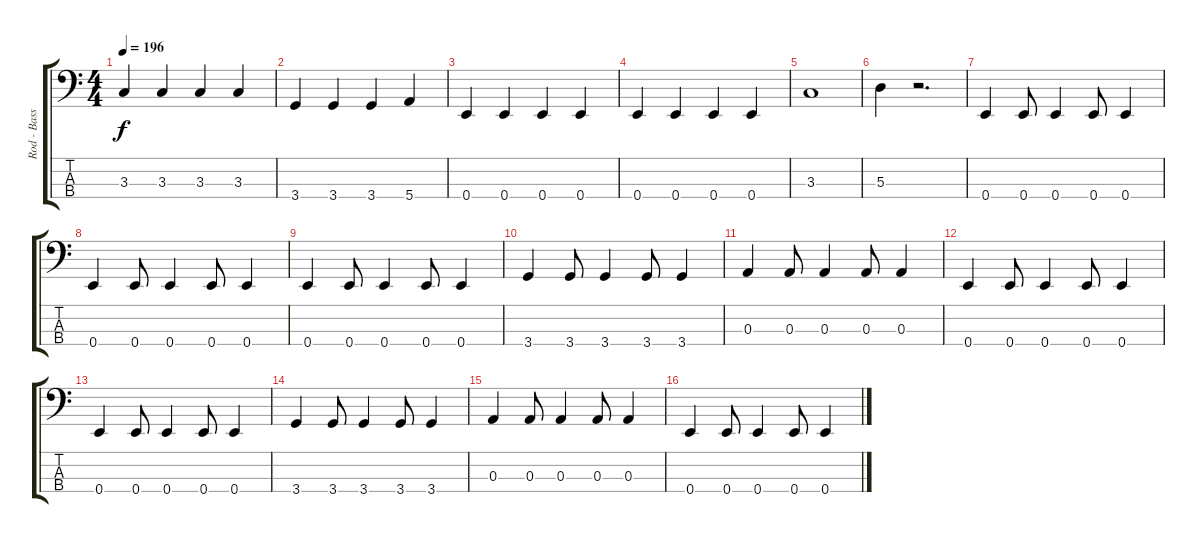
\track ("Rod - Bass" "Rod - Bass") {instrument electricbasspick}
\staff {score tabs}
\tuning (G2 D2 A1 E1) {hide}
\ts (4 4)
\tempo 196
\clef f4
\ks c
3.3.4{dy f} 3.3.4 3.3.4 3.3.4 |
3.4.4 3.4.4 3.4.4 5.4.4 |
0.4.4 0.4.4 0.4.4 0.4.4 |
0.4.4 0.4.4 0.4.4 0.4.4 |
3.3.1 |
5.3.4 r.2{d} |
0.4.4 0.4.8 0.4.4 0.4.8 0.4.4 |
0.4.4 0.4.8 0.4.4 0.4.8 0.4.4 |
0.4.4 0.4.8 0.4.4 0.4.8 0.4.4 |
3.4.4 3.4.8 3.4.4 3.4.8 3.4.4 |
0.3.4 0.3.8 0.3.4 0.3.8 0.3.4 |
0.4.4 0.4.8 0.4.4 0.4.8 0.4.4 |
0.4.4 0.4.8 0.4.4 0.4.8 0.4.4 |
3.4.4 3.4.8 3.4.4 3.4.8 3.4.4 |
0.3.4 0.3.8 0.3.4 0.3.8 0.3.4 |
0.4.4 0.4.8 0.4.4 0.4.8 0.4.4
